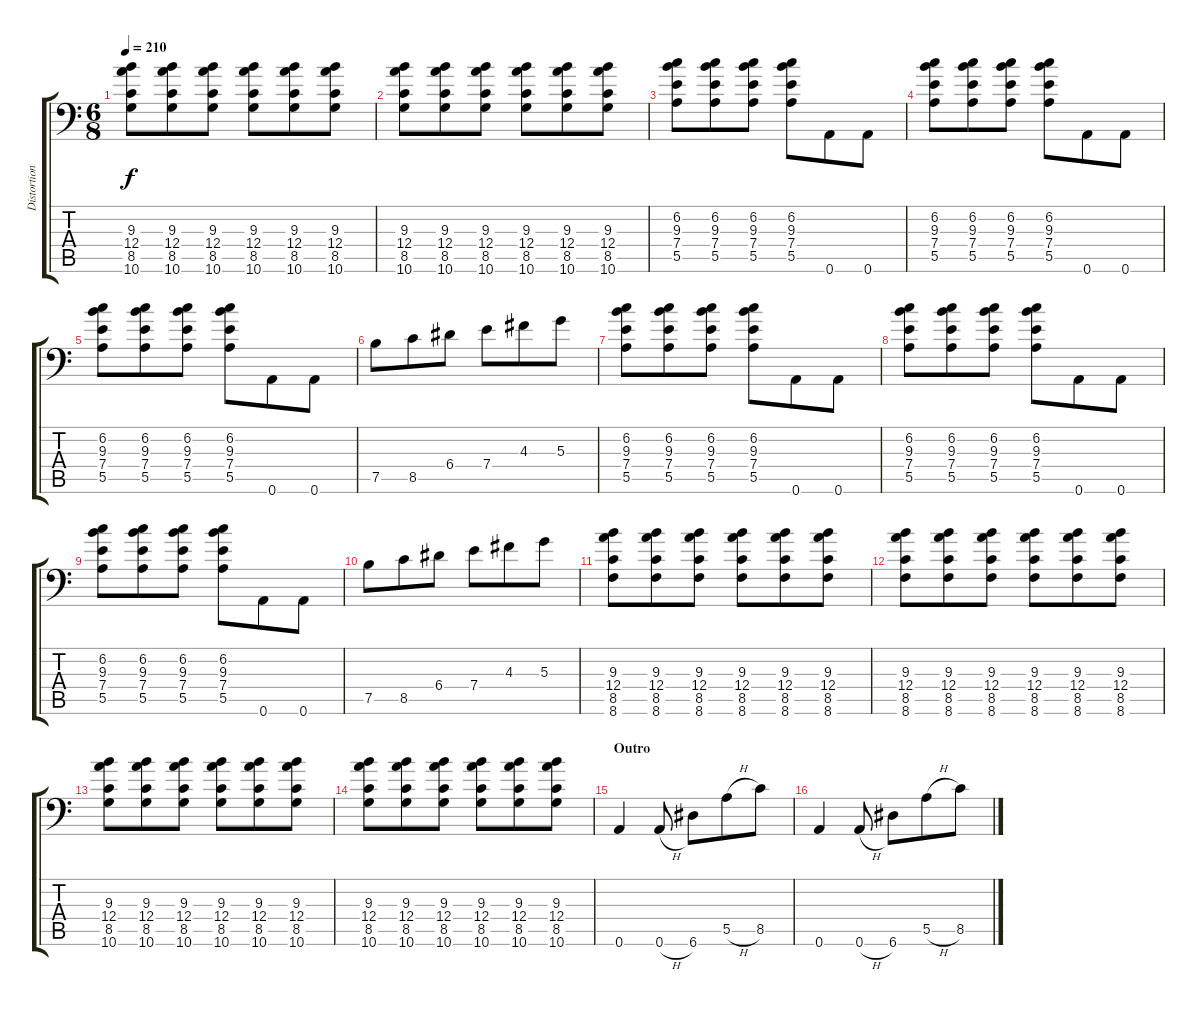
\track ("Distortion Guitar" "Distortion") {instrument distortionguitar}
\staff {score tabs}
\tuning (B3 Gb3 D3 A2 E2 A1) {hide}
\ts (6 8)
\tempo 210
\clef f4
\ks c
(9.3 12.4 8.5 10.6).8{dy f} (9.3 12.4 8.5 10.6).8 (9.3 12.4 8.5 10.6).8 (9.3 12.4 8.5 10.6).8 (9.3 12.4 8.5 10.6).8 (9.3 12.4 8.5 10.6).8 |
(9.3 12.4 8.5 10.6).8 (9.3 12.4 8.5 10.6).8 (9.3 12.4 8.5 10.6).8 (9.3 12.4 8.5 10.6).8 (9.3 12.4 8.5 10.6).8 (9.3 12.4 8.5 10.6).8 |
(6.2 9.3 7.4 5.5).8 (6.2 9.3 7.4 5.5).8 (6.2 9.3 7.4 5.5).8 (6.2 9.3 7.4 5.5).8 0.6.8 0.6.8 |
(6.2 9.3 7.4 5.5).8 (6.2 9.3 7.4 5.5).8 (6.2 9.3 7.4 5.5).8 (6.2 9.3 7.4 5.5).8 0.6.8 0.6.8 |
(6.2 9.3 7.4 5.5).8 (6.2 9.3 7.4 5.5).8 (6.2 9.3 7.4 5.5).8 (6.2 9.3 7.4 5.5).8 0.6.8 0.6.8 |
7.5.8 8.5.8 6.4.8 7.4.8 4.3.8 5.3.8 |
(6.2 9.3 7.4 5.5).8 (6.2 9.3 7.4 5.5).8 (6.2 9.3 7.4 5.5).8 (6.2 9.3 7.4 5.5).8 0.6.8 0.6.8 |
(6.2 9.3 7.4 5.5).8 (6.2 9.3 7.4 5.5).8 (6.2 9.3 7.4 5.5).8 (6.2 9.3 7.4 5.5).8 0.6.8 0.6.8 |
(6.2 9.3 7.4 5.5).8 (6.2 9.3 7.4 5.5).8 (6.2 9.3 7.4 5.5).8 (6.2 9.3 7.4 5.5).8 0.6.8 0.6.8 |
7.5.8 8.5.8 6.4.8 7.4.8 4.3.8 5.3.8 |
(9.3 12.4 8.5 8.6).8 (9.3 12.4 8.5 8.6).8 (9.3 12.4 8.5 8.6).8 (9.3 12.4 8.5 8.6).8 (9.3 12.4 8.5 8.6).8 (9.3 12.4 8.5 8.6).8 |
(9.3 12.4 8.5 8.6).8 (9.3 12.4 8.5 8.6).8 (9.3 12.4 8.5 8.6).8 (9.3 12.4 8.5 8.6).8 (9.3 12.4 8.5 8.6).8 (9.3 12.4 8.5 8.6).8 |
(9.3 12.4 8.5 10.6).8 (9.3 12.4 8.5 10.6).8 (9.3 12.4 8.5 10.6).8 (9.3 12.4 8.5 10.6).8 (9.3 12.4 8.5 10.6).8 (9.3 12.4 8.5 10.6).8 |
(9.3 12.4 8.5 10.6).8 (9.3 12.4 8.5 10.6).8 (9.3 12.4 8.5 10.6).8 (9.3 12.4 8.5 10.6).8 (9.3 12.4 8.5 10.6).8 (9.3 12.4 8.5 10.6).8 |
\section ("" "Outro")
0.6.4 0.6{h}.8 6.6.8 5.5{h}.8 8.5.8 |
0.6.4 0.6{h}.8 6.6.8 5.5{h}.8 8.5.8
